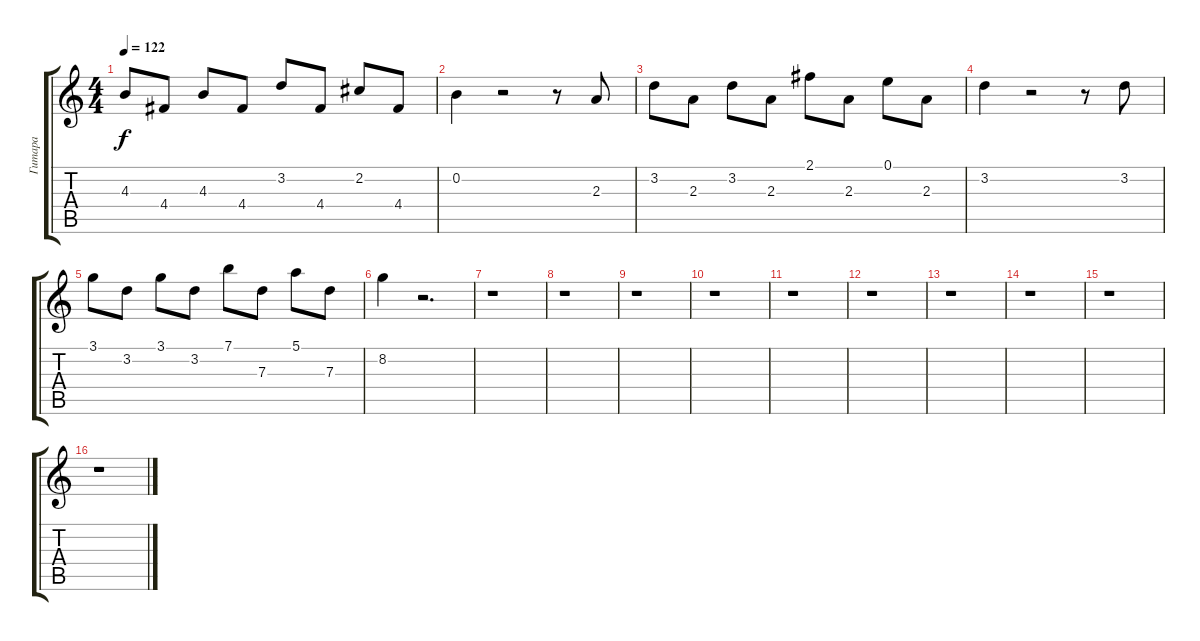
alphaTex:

\track ("Гитара" "Гитара") {instrument electricguitarclean}
\staff {score tabs}
\tuning (E4 B3 G3 D3 A2 E2) {hide}
\ts (4 4)
\tempo 122
\clef g2
\ks c
4.3.8{dy f} 4.4.8 4.3.8 4.4.8 3.2.8 4.4.8 2.2.8 4.4.8 |
0.2.4 r.2 r.8 2.3.8 |
3.2.8 2.3.8 3.2.8 2.3.8 2.1.8 2.3.8 0.1.8 2.3.8 |
3.2.4 r.2 r.8 3.2.8 |
3.1.8 3.2.8 3.1.8 3.2.8 7.1.8 7.3.8 5.1.8 7.3.8 |
8.2.4 r.2{d} |
r.1 |
r.1 |
r.1 |
r.1 |
r.1 |
r.1 |
r.1 |
r.1 |
r.1 |
r.1
